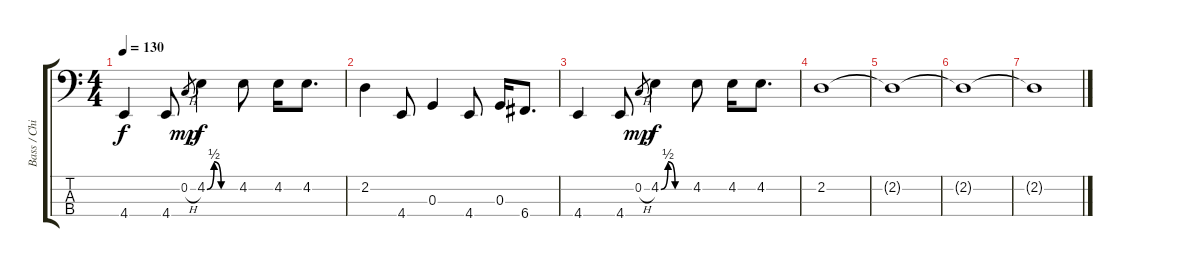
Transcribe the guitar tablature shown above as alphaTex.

\track ("Bass / Chi Cheng" "Bass / Chi") {instrument electricbassfinger}
\staff {score tabs}
\tuning (F2 C2 G1 C1) {hide}
\ts (4 4)
\tempo 130
\clef f4
\ks c
4.4.4{dy f} 4.4.8 0.2{h}.8{gr dy mp} 4.2{be (custom 0 0 15 2 30 0 60 0)}.4{dy f} 4.2.8 4.2.16 4.2.8{d} |
2.2.4 4.4.8 0.3.4 4.4.8 0.3.16 6.4.8{d} |
4.4.4 4.4.8 0.2{h}.8{gr dy mp} 4.2{be (custom 0 0 15 2 30 0 60 0)}.4{dy f} 4.2.8 4.2.16 4.2.8{d} |
2.2.1 |
2.2{t}.1 |
2.2{t}.1 |
2.2{t}.1
